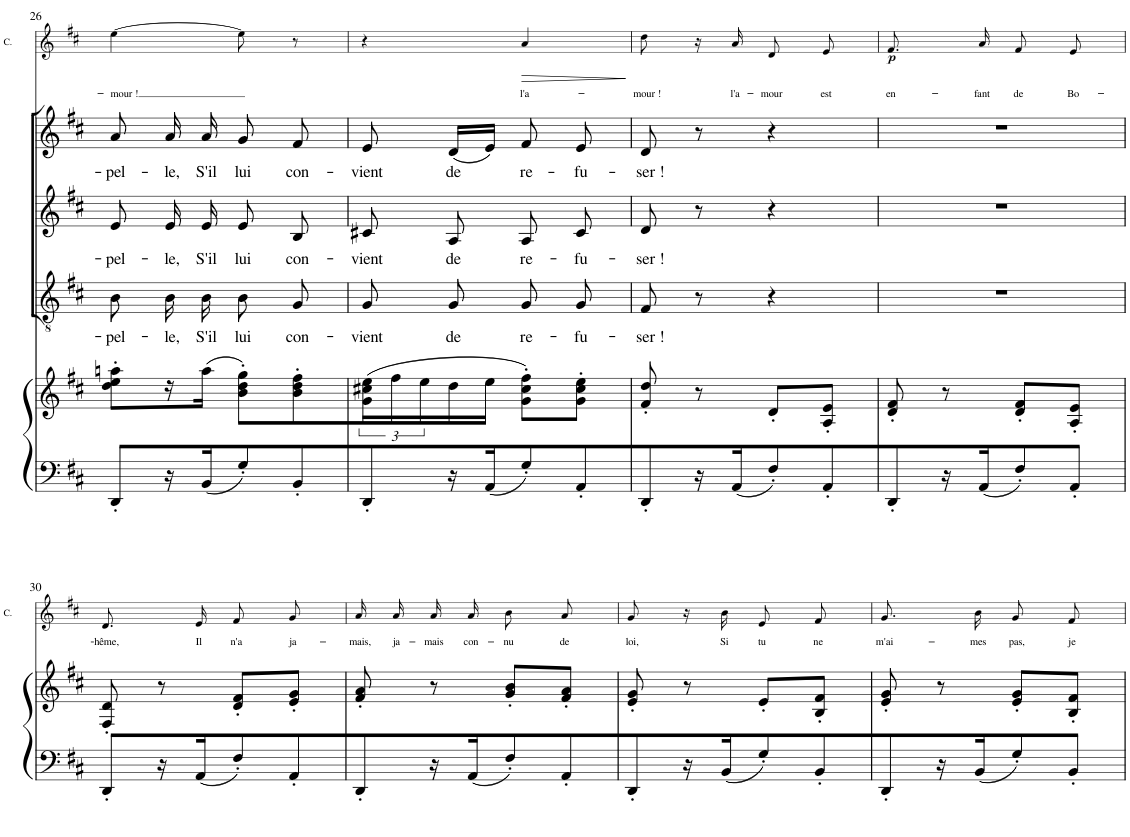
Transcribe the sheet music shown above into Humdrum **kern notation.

**kern	**kern	**kern	**text	**kern	**text	**kern	**text	**kern	**text	**dynam
*part5	*part5	*part4	*part4	*part3	*part3	*part2	*part2	*part1	*part1	*part1
*staff6	*staff5	*staff4	*staff4	*staff3	*staff3	*staff2	*staff2	*staff1	*staff1	*staff1
*I"Piano	*	*I"TENORS Jeunes gens	*	*I"ALTI Cigarières	*	*I"SOPRANI Cigarières	*	*I"CARMEN	*	*
*I'Pno	*	*	*	*	*	*	*	*I'C.	*	*
!!LO:PB:g=z
*clefF4	*clefG2	*clefGv2	*	*clefG2	*	*clefG2	*	*clefG2	*	*
*k[f#c#]	*k[f#c#]	*k[f#c#]	*	*k[f#c#]	*	*k[f#c#]	*	*k[f#c#]	*	*
*M2/4	*M2/4	*M2/4	*	*M2/4	*	*M2/4	*	*M2/4	*	*
=26	=26	=26	=26	=26	=26	=26	=26	=26	=26	=26
!	!	!	!LO:LY:b	!	!LO:LY:b	!	!LO:LY:b	!	!LO:LY:b	!
8DD'/L	8dd\' 8ee\' 8aan\'L	8B\L	-pel-	8e/L	-pel-	8a/	-pel-	[4ee\	-mour !	.
!	!	!	!LO:LY:b	!	!LO:LY:b	!	!LO:LY:b	!	!	!
16r	16r	16B\L	-le,	16e/L	-le,	16a/	-le,	.	.	.
!	!	!	!LO:LY:b	!	!LO:LY:b	!	!LO:LY:b	!	!	!
16BB/J	(16aa\JJ	16B\JJ	S'il	16e/JJ	S'il	16a/	S'il	.	.	.
!	!	!	!LO:LY:b	!	!LO:LY:b	!	!LO:LY:b	!	!	!
8G'/	8b\' 8dd\' 8gg\'L)	8B/L	lui	8e/L	lui	8g/	lui	8ee\]	.	.
!	!	!	!LO:LY:b	!	!LO:LY:b	!	!LO:LY:b	!	!	!
8BB'/	8b\' 8dd\' 8ff#\'	8G/J	con-	8B/J	con-	8f#/	con-	8r	.	.
=27	=27	=27	=27	=27	=27	=27	=27	=27	=27	=27
!	!	!	!LO:LY:b	!	!LO:LY:b	!	!LO:LY:b	!	!	!
8DD'/	(24g\ 24cc#X\ 24ee\L	8G/L	-vient	8c#X/L	-vient	8e/	-vient	4r	.	.
.	24ff#\	.	.	.	.	.	.	.	.	.
.	24ee\	.	.	.	.	.	.	.	.	.
!	!	!	!LO:LY:b	!	!LO:LY:b	!	!LO:LY:b	!	!	!
16r	16dd\	8G/J	de	8A/J	de	(16d/LL	de	.	.	.
16AA/J	16ee\JJ	.	.	.	.	16e/JJ)	.	.	.	.
!	!	!	!LO:LY:b	!	!LO:LY:b	!	!LO:LY:b	!	!LO:LY:b	!LO:HP:b
8G'/	8g\' 8cc#\' 8ff#\'L)	8G/L	re-	8A/L	re-	8f#/	re-	4a/	l'a-	>
!	!	!	!LO:LY:b	!	!LO:LY:b	!	!LO:LY:b	!	!	!
8AA'/	8g\' 8cc#\' 8ee\'J	8G/J	-fu-	8c#/J	-fu-	8e/	-fu-	.	.	.
.	.	.	.	.	.	.	.	.	.	]
=28	=28	=28	=28	=28	=28	=28	=28	=28	=28	=28
!	!	!	!LO:LY:b	!	!LO:LY:b	!	!LO:LY:b	!	!LO:LY:b	!
8DD'/	8f#/' 8dd/'	8F#/	-ser !	8d/	-ser !	8d/	-ser !	8dd\	-mour !	.
16r	8r	8r	.	8r	.	8r	.	16r	.	.
!	!	!	!	!	!	!	!	!	!LO:LY:b	!LO:DY:b
16AA/J	.	.	.	.	.	.	.	16a/	l'a-	p
!	!	!	!	!	!	!	!	!	!LO:LY:b	!
8F#'/	8d'/L	4r	.	4r	.	4r	.	8d/L	-mour	.
!	!	!	!	!	!	!	!	!	!LO:LY:b	!
8AA'/	8A/' 8e/'J	.	.	.	.	.	.	8e/J	est	.
=29	=29	=29	=29	=29	=29	=29	=29	=29	=29	=29
!	!	!	!	!	!	!	!	!	!LO:LY:b	!
8DD'/	8d/' 8f#/'	2r	.	2r	.	2r	.	8.f#/L	en-	.
16r	8r	.	.	.	.	.	.	.	.	.
!	!	!	!	!	!	!	!	!	!LO:LY:b	!
16AA/J	.	.	.	.	.	.	.	16a/Jk	-fant	.
!	!	!	!	!	!	!	!	!	!LO:LY:b	!
8F#'/	8d/' 8f#/'L	.	.	.	.	.	.	8f#/L	de	.
!	!	!	!	!	!	!	!	!	!LO:LY:b	!
8AA'/J	8A/' 8e/'J	.	.	.	.	.	.	8e/J	Bo-	.
!!LO:LB:g=z
=30	=30	=30	=30	=30	=30	=30	=30	=30	=30	=30
!	!	!	!	!	!	!	!	!	!LO:LY:b	!
8DD'/L	8F#/' 8d/'	2r	.	2r	.	2r	.	8.d/L	-hême,	.
16r	8r	.	.	.	.	.	.	.	.	.
!	!	!	!	!	!	!	!	!	!LO:LY:b	!
16AA/J	.	.	.	.	.	.	.	16e/Jk	Il	.
!	!	!	!	!	!	!	!	!	!LO:LY:b	!
8F#'/	8d/' 8f#/'L	.	.	.	.	.	.	8f#/L	n'a	.
!	!	!	!	!	!	!	!	!	!LO:LY:b	!
8AA'/	8e/' 8g/'J	.	.	.	.	.	.	8g/J	ja-	.
=31	=31	=31	=31	=31	=31	=31	=31	=31	=31	=31
!	!	!	!	!	!	!	!	!	!LO:LY:b	!
8DD'/	8f#/' 8a/'	2r	.	2r	.	2r	.	16a/LL	-mais,	.
!	!	!	!	!	!	!	!	!	!LO:LY:b	!
.	.	.	.	.	.	.	.	16a/J	ja-	.
!	!	!	!	!	!	!	!	!	!LO:LY:b	!
16r	8r	.	.	.	.	.	.	16a/L	-mais	.
!	!	!	!	!	!	!	!	!	!LO:LY:b	!
16AA/J	.	.	.	.	.	.	.	16a/JJ	con-	.
!	!	!	!	!	!	!	!	!	!LO:LY:b	!
8F#'/	8g/' 8b/'L	.	.	.	.	.	.	8b/L	-nu	.
!	!	!	!	!	!	!	!	!	!LO:LY:b	!
8AA'/	8f#/' 8a/'J	.	.	.	.	.	.	8a/J	de	.
=32	=32	=32	=32	=32	=32	=32	=32	=32	=32	=32
!	!	!	!	!	!	!	!	!	!LO:LY:b	!
8DD'/	8e/' 8g/'	2r	.	2r	.	2r	.	8g/	loi,	.
16r	8r	.	.	.	.	.	.	16r	.	.
!	!	!	!	!	!	!	!	!	!LO:LY:b	!
16BB/J	.	.	.	.	.	.	.	16b\	Si	.
!	!	!	!	!	!	!	!	!	!LO:LY:b	!
8G'/	8e'/L	.	.	.	.	.	.	8e/L	tu	.
!	!	!	!	!	!	!	!	!	!LO:LY:b	!
8BB'/	8B/' 8f#/'J	.	.	.	.	.	.	8f#/J	ne	.
=33	=33	=33	=33	=33	=33	=33	=33	=33	=33	=33
!	!	!	!	!	!	!	!	!	!LO:LY:b	!
8DD'/	8e/' 8g/'	2r	.	2r	.	2r	.	8.g/L	m'ai-	.
16r	8r	.	.	.	.	.	.	.	.	.
!	!	!	!	!	!	!	!	!	!LO:LY:b	!
16BB/J	.	.	.	.	.	.	.	16b/Jk	-mes	.
!	!	!	!	!	!	!	!	!	!LO:LY:b	!
8G'/	8e/' 8g/'L	.	.	.	.	.	.	8g/L	pas,	.
!	!	!	!	!	!	!	!	!	!LO:LY:b	!
8BB'/J	8B/' 8f#/'J	.	.	.	.	.	.	8f#/J	je	.
=	=	=	=	=	=	=	=	=	=	=
*-	*-	*-	*-	*-	*-	*-	*-	*-	*-	*-
